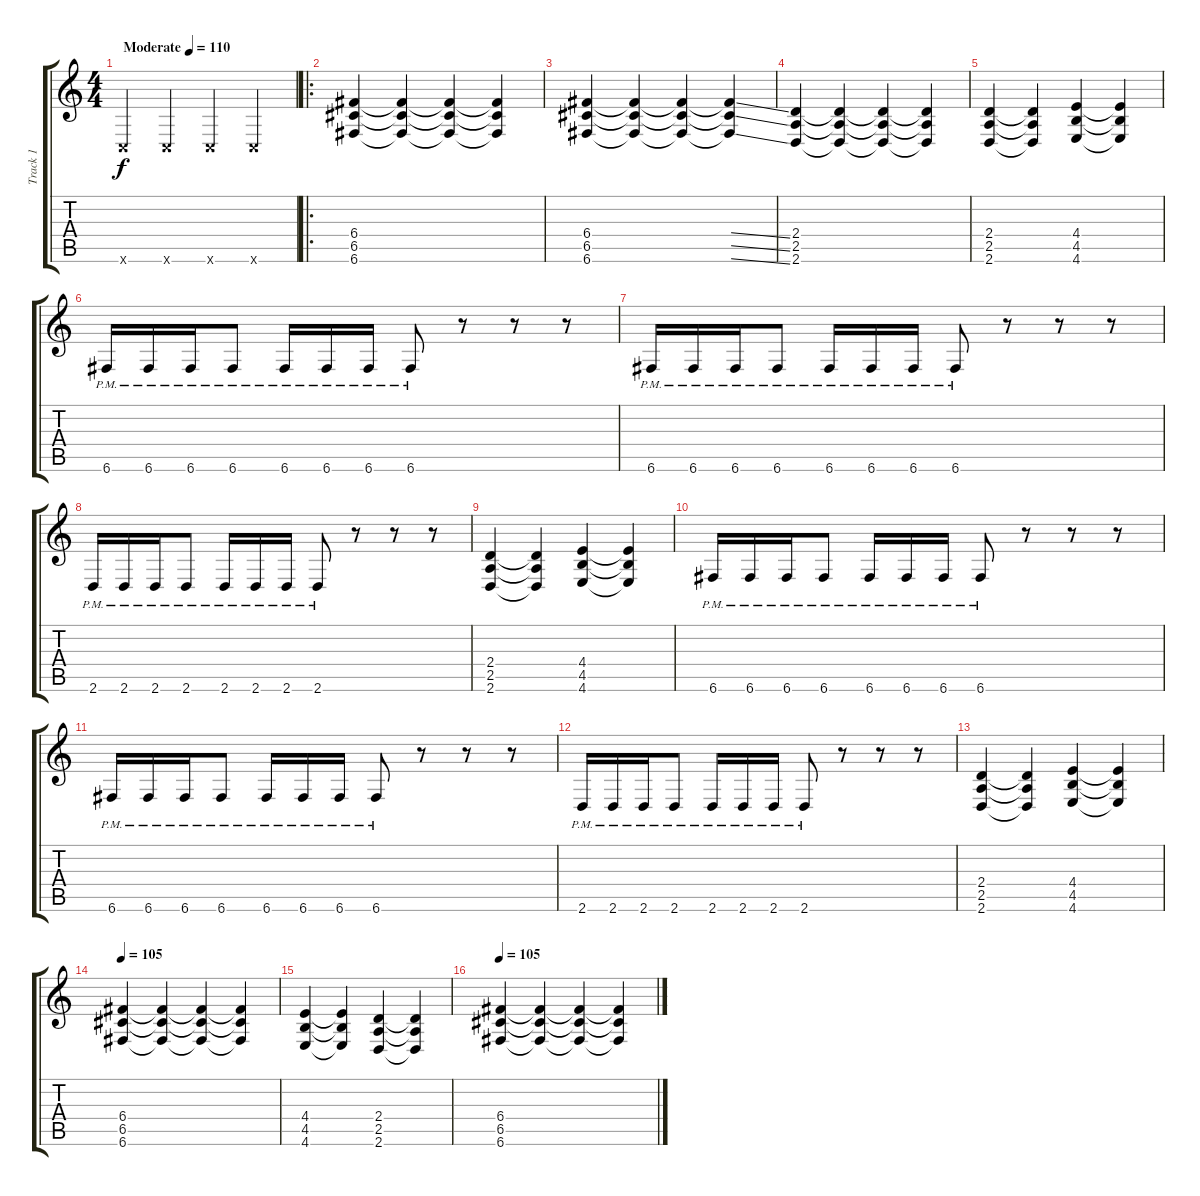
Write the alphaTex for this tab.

\track ("Track 1" "Track 1") {instrument distortionguitar}
\staff {score tabs}
\tuning (D4 A3 F3 C3 G2 C2) {hide}
\ts (4 4)
\tempo (110 "Moderate")
\tempo 125
\tempo (110 "Moderate")
\clef g2
\ks c
0.6{x}.4{dy f instrument distortionguitar} 0.6{x}.4 0.6{x}.4 0.6{x}.4 |
\ro
(6.4 6.5 6.6).4 (6.4{t} 6.5{t} 6.6{t}).4 (6.4{t} 6.5{t} 6.6{t}).4 (6.4{t} 6.5{t} 6.6{t}).4 |
(6.4 6.5 6.6).4 (6.4{t} 6.5{t} 6.6{t}).4 (6.4{t} 6.5{t} 6.6{t}).4 (6.4{ss t} 6.5{ss t} 6.6{ss t}).4 |
(2.4 2.5 2.6).4 (2.4{t} 2.5{t} 2.6{t}).4 (2.4{t} 2.5{t} 2.6{t}).4 (2.4{t} 2.5{t} 2.6{t}).4 |
(2.4 2.5 2.6).4 (2.4{t} 2.5{t} 2.6{t}).4 (4.4 4.5 4.6).4 (4.4{t} 4.5{t} 4.6{t}).4 |
6.6{pm}.16 6.6{pm}.16 6.6{pm}.16 6.6{pm}.8 6.6{pm}.16 6.6{pm}.16 6.6{pm}.16 6.6{pm}.8 r.8 r.8 r.8 |
6.6{pm}.16 6.6{pm}.16 6.6{pm}.16 6.6{pm}.8 6.6{pm}.16 6.6{pm}.16 6.6{pm}.16 6.6{pm}.8 r.8 r.8 r.8 |
2.6{pm}.16 2.6{pm}.16 2.6{pm}.16 2.6{pm}.8 2.6{pm}.16 2.6{pm}.16 2.6{pm}.16 2.6{pm}.8 r.8 r.8 r.8 |
(2.4 2.5 2.6).4 (2.4{t} 2.5{t} 2.6{t}).4 (4.4 4.5 4.6).4 (4.4{t} 4.5{t} 4.6{t}).4 |
6.6{pm}.16 6.6{pm}.16 6.6{pm}.16 6.6{pm}.8 6.6{pm}.16 6.6{pm}.16 6.6{pm}.16 6.6{pm}.8 r.8 r.8 r.8 |
6.6{pm}.16 6.6{pm}.16 6.6{pm}.16 6.6{pm}.8 6.6{pm}.16 6.6{pm}.16 6.6{pm}.16 6.6{pm}.8 r.8 r.8 r.8 |
2.6{pm}.16 2.6{pm}.16 2.6{pm}.16 2.6{pm}.8 2.6{pm}.16 2.6{pm}.16 2.6{pm}.16 2.6{pm}.8 r.8 r.8 r.8 |
(2.4 2.5 2.6).4 (2.4{t} 2.5{t} 2.6{t}).4 (4.4 4.5 4.6).4 (4.4{t} 4.5{t} 4.6{t}).4 |
\tempo 105
(6.4 6.5 6.6).4 (6.4{t} 6.5{t} 6.6{t}).4 (6.4{t} 6.5{t} 6.6{t}).4 (6.4{t} 6.5{t} 6.6{t}).4 |
(4.4 4.5 4.6).4 (4.4{t} 4.5{t} 4.6{t}).4 (2.4 2.5 2.6).4 (2.4{t} 2.5{t} 2.6{t}).4 |
\tempo 105
(6.4 6.5 6.6).4 (6.4{t} 6.5{t} 6.6{t}).4 (6.4{t} 6.5{t} 6.6{t}).4 (6.4{t} 6.5{t} 6.6{t}).4
